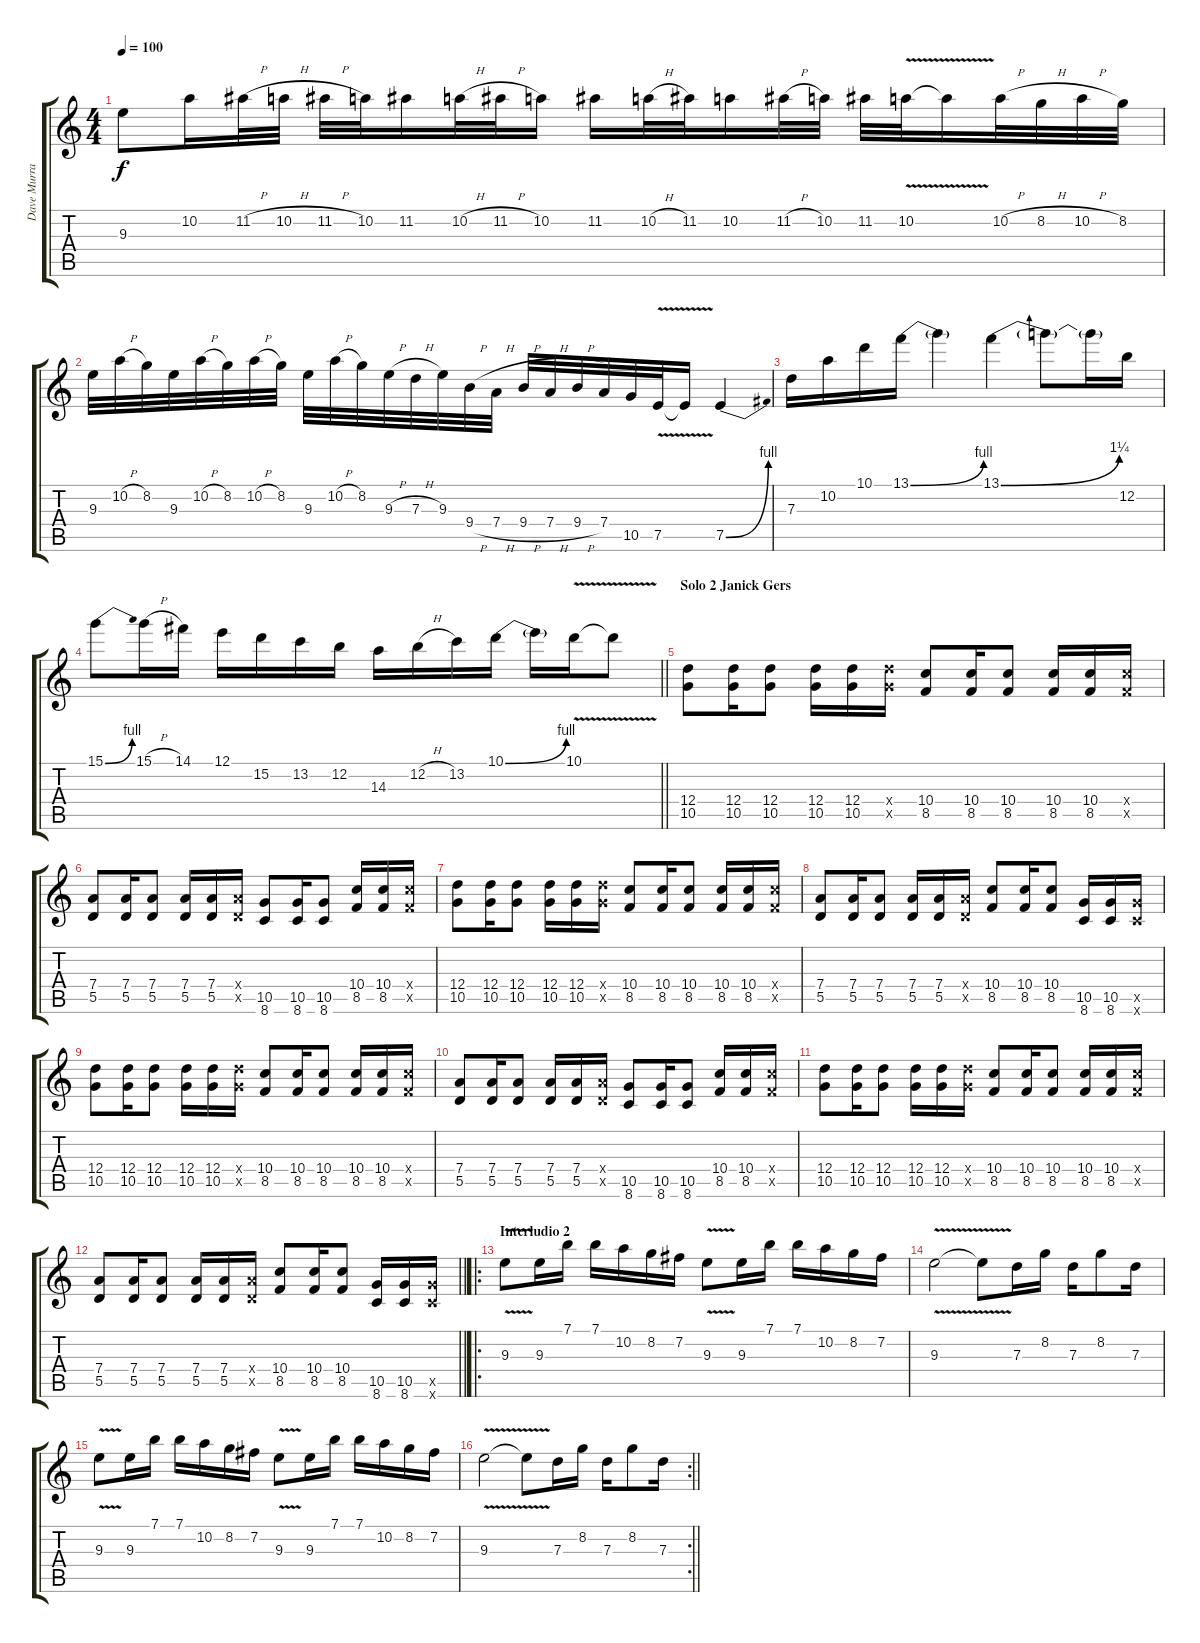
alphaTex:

\track ("Dave Murray" "Dave Murra") {instrument distortionguitar}
\staff {score tabs}
\tuning (E4 B3 G3 D3 A2 E2) {hide}
\ts (4 4)
\tempo 100
\clef g2
\ks c
9.3.8{dy f} 10.2.16 11.2{h}.32 10.2{h}.32 11.2{h}.32 10.2.32 11.2.16 10.2{h}.32 11.2{h}.32 10.2.16 11.2.16 10.2{h}.32 11.2.32 10.2.16 11.2{h}.32 10.2.32 11.2.32 10.2{v}.32 10.2{t}.16 10.2{h}.32 8.2{h}.32 10.2{h}.32 8.2.32 |
9.3.32 10.2{h}.32 8.2.32 9.3.32 10.2{h}.32 8.2.32 10.2{h}.32 8.2.32 9.3.32 10.2{h}.32 8.2.32 9.3{h}.32 7.3{h}.32 9.3.32 9.4{h}.32 7.4{h}.32 9.4{h}.32 7.4{h}.32 9.4{h}.32 7.4.32 10.5.32 7.5{v}.32 7.5{t}.16 7.5{be (bend 0 0 60 4)}.4 |
7.3.16 10.2.16 10.1.16 13.1{be (bend 0 0 60 4)}.16 13.1{t}.4 13.1{be (bend 0 0 60 5)}.4 13.1{t}.8 13.1{t}.16 12.2.16 |
\barLineRight lightlight
15.1{be (bend 0 0 60 4)}.8 15.1{h}.16 14.1.16 12.1.16 15.2.16 13.2.16 12.2.16 14.3.16 12.2{h}.16 13.2.16 10.1{be (bend 0 0 60 4)}.16 10.1{t}.16 10.1{v}.16 10.1{t}.8 |
\section ("" "Solo 2 Janick Gers")
(12.4 10.5).8{volume 11} (12.4 10.5).16 (12.4 10.5).8 (12.4 10.5).16 (12.4 10.5).16 (12.4{x} 10.5{x}).16 (10.4 8.5).8 (10.4 8.5).16 (10.4 8.5).8 (10.4 8.5).16 (10.4 8.5).16 (10.4{x} 8.5{x}).16 |
(7.4 5.5).8 (7.4 5.5).16 (7.4 5.5).8 (7.4 5.5).16 (7.4 5.5).16 (7.4{x} 5.5{x}).16 (10.5 8.6).8 (10.5 8.6).16 (10.5 8.6).8 (10.4 8.5).16 (10.4 8.5).16 (10.4{x} 8.5{x}).16 |
(12.4 10.5).8 (12.4 10.5).16 (12.4 10.5).8 (12.4 10.5).16 (12.4 10.5).16 (12.4{x} 10.5{x}).16 (10.4 8.5).8 (10.4 8.5).16 (10.4 8.5).8 (10.4 8.5).16 (10.4 8.5).16 (10.4{x} 8.5{x}).16 |
(7.4 5.5).8 (7.4 5.5).16 (7.4 5.5).8 (7.4 5.5).16 (7.4 5.5).16 (7.4{x} 5.5{x}).16 (10.4 8.5).8 (10.4 8.5).16 (10.4 8.5).8 (10.5 8.6).16 (10.5 8.6).16 (10.5{x} 8.6{x}).16 |
(12.4 10.5).8 (12.4 10.5).16 (12.4 10.5).8 (12.4 10.5).16 (12.4 10.5).16 (12.4{x} 10.5{x}).16 (10.4 8.5).8 (10.4 8.5).16 (10.4 8.5).8 (10.4 8.5).16 (10.4 8.5).16 (10.4{x} 8.5{x}).16 |
(7.4 5.5).8 (7.4 5.5).16 (7.4 5.5).8 (7.4 5.5).16 (7.4 5.5).16 (7.4{x} 5.5{x}).16 (10.5 8.6).8 (10.5 8.6).16 (10.5 8.6).8 (10.4 8.5).16 (10.4 8.5).16 (10.4{x} 8.5{x}).16 |
(12.4 10.5).8 (12.4 10.5).16 (12.4 10.5).8 (12.4 10.5).16 (12.4 10.5).16 (12.4{x} 10.5{x}).16 (10.4 8.5).8 (10.4 8.5).16 (10.4 8.5).8 (10.4 8.5).16 (10.4 8.5).16 (10.4{x} 8.5{x}).16 |
\barLineRight lightlight
(7.4 5.5).8 (7.4 5.5).16 (7.4 5.5).8 (7.4 5.5).16 (7.4 5.5).16 (7.4{x} 5.5{x}).16 (10.4 8.5).8 (10.4 8.5).16 (10.4 8.5).8 (10.5 8.6).16 (10.5 8.6).16 (10.5{x} 8.6{x}).16 |
\ro
\section ("" "Interludio 2")
9.3{v}.8 9.3.16 7.1.16 7.1.16 10.2.16 8.2.16 7.2.16 9.3{v}.8 9.3.16 7.1.16 7.1.16 10.2.16 8.2.16 7.2.16 |
9.3{v}.2 9.3{t}.8 7.3.16 8.2.16 7.3.16 8.2.8 7.3.16 |
9.3{v}.8 9.3.16 7.1.16 7.1.16 10.2.16 8.2.16 7.2.16 9.3{v}.8 9.3.16 7.1.16 7.1.16 10.2.16 8.2.16 7.2.16 |
\rc 2
\barLineRight lightlight
9.3{v}.2 9.3{t}.8 7.3.16 8.2.16 7.3.16 8.2.8 7.3.16
